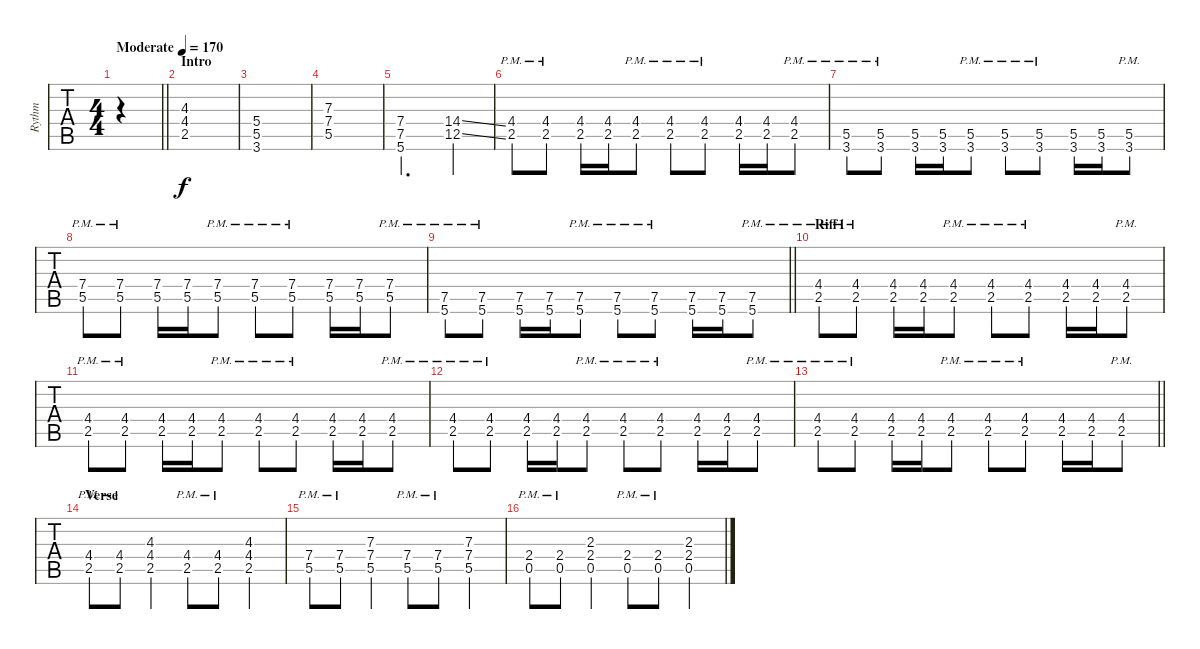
\track ("Rythm" "Rythm") {instrument distortionguitar}
\staff {tabs}
\tuning (E4 B3 G3 D3 A2 E2) {hide}
\ts (4 4)
\tempo (170 "Moderate")
\clef g2
\barLineRight lightlight
\ks c
|
\section ("" "Intro")
(4.3 4.4 2.5).1 |
(5.4 5.5 3.6).1 |
(7.3 7.4 5.5).1 |
(7.4 7.5 5.6).2{d} (14.4{ss} 12.5{ss}).4 |
(4.4{pm} 2.5{pm}).8 (4.4{pm} 2.5{pm}).8 (4.4 2.5).16 (4.4 2.5).16 (4.4{pm} 2.5{pm}).8 (4.4{pm} 2.5{pm}).8 (4.4{pm} 2.5{pm}).8 (4.4 2.5).16 (4.4 2.5).16 (4.4{pm} 2.5{pm}).8 |
(5.5{pm} 3.6{pm}).8 (5.5{pm} 3.6{pm}).8 (5.5 3.6).16 (5.5 3.6).16 (5.5{pm} 3.6{pm}).8 (5.5{pm} 3.6{pm}).8 (5.5{pm} 3.6{pm}).8 (5.5 3.6).16 (5.5 3.6).16 (5.5{pm} 3.6{pm}).8 |
(7.4{pm} 5.5{pm}).8 (7.4{pm} 5.5{pm}).8 (7.4 5.5).16 (7.4 5.5).16 (7.4{pm} 5.5{pm}).8 (7.4{pm} 5.5{pm}).8 (7.4{pm} 5.5{pm}).8 (7.4 5.5).16 (7.4 5.5).16 (7.4{pm} 5.5{pm}).8 |
\barLineRight lightlight
(7.5{pm} 5.6{pm}).8 (7.5{pm} 5.6{pm}).8 (7.5 5.6).16 (7.5 5.6).16 (7.5{pm} 5.6{pm}).8 (7.5{pm} 5.6{pm}).8 (7.5{pm} 5.6{pm}).8 (7.5 5.6).16 (7.5 5.6).16 (7.5{pm} 5.6{pm}).8 |
\section ("" "Riff1")
(4.4{pm} 2.5{pm}).8 (4.4{pm} 2.5{pm}).8 (4.4 2.5).16 (4.4 2.5).16 (4.4{pm} 2.5{pm}).8 (4.4{pm} 2.5{pm}).8 (4.4{pm} 2.5{pm}).8 (4.4 2.5).16 (4.4 2.5).16 (4.4{pm} 2.5{pm}).8 |
(4.4{pm} 2.5{pm}).8 (4.4{pm} 2.5{pm}).8 (4.4 2.5).16 (4.4 2.5).16 (4.4{pm} 2.5{pm}).8 (4.4{pm} 2.5{pm}).8 (4.4{pm} 2.5{pm}).8 (4.4 2.5).16 (4.4 2.5).16 (4.4{pm} 2.5{pm}).8 |
(4.4{pm} 2.5{pm}).8 (4.4{pm} 2.5{pm}).8 (4.4 2.5).16 (4.4 2.5).16 (4.4{pm} 2.5{pm}).8 (4.4{pm} 2.5{pm}).8 (4.4{pm} 2.5{pm}).8 (4.4 2.5).16 (4.4 2.5).16 (4.4{pm} 2.5{pm}).8 |
\barLineRight lightlight
(4.4{pm} 2.5{pm}).8 (4.4{pm} 2.5{pm}).8 (4.4 2.5).16 (4.4 2.5).16 (4.4{pm} 2.5{pm}).8 (4.4{pm} 2.5{pm}).8 (4.4{pm} 2.5{pm}).8 (4.4 2.5).16 (4.4 2.5).16 (4.4{pm} 2.5{pm}).8 |
\section ("" "Verse")
(4.4{pm} 2.5{pm}).8 (4.4{pm} 2.5{pm}).8 (4.3 4.4 2.5).4 (4.4{pm} 2.5{pm}).8 (4.4{pm} 2.5{pm}).8 (4.3 4.4 2.5).4 |
(7.4{pm} 5.5{pm}).8 (7.4{pm} 5.5{pm}).8 (7.3 7.4 5.5).4 (7.4{pm} 5.5{pm}).8 (7.4{pm} 5.5{pm}).8 (7.3 7.4 5.5).4 |
(2.4{pm} 0.5{pm}).8 (2.4{pm} 0.5{pm}).8 (2.3 2.4 0.5).4 (2.4{pm} 0.5{pm}).8 (2.4{pm} 0.5{pm}).8 (2.3 2.4 0.5).4
